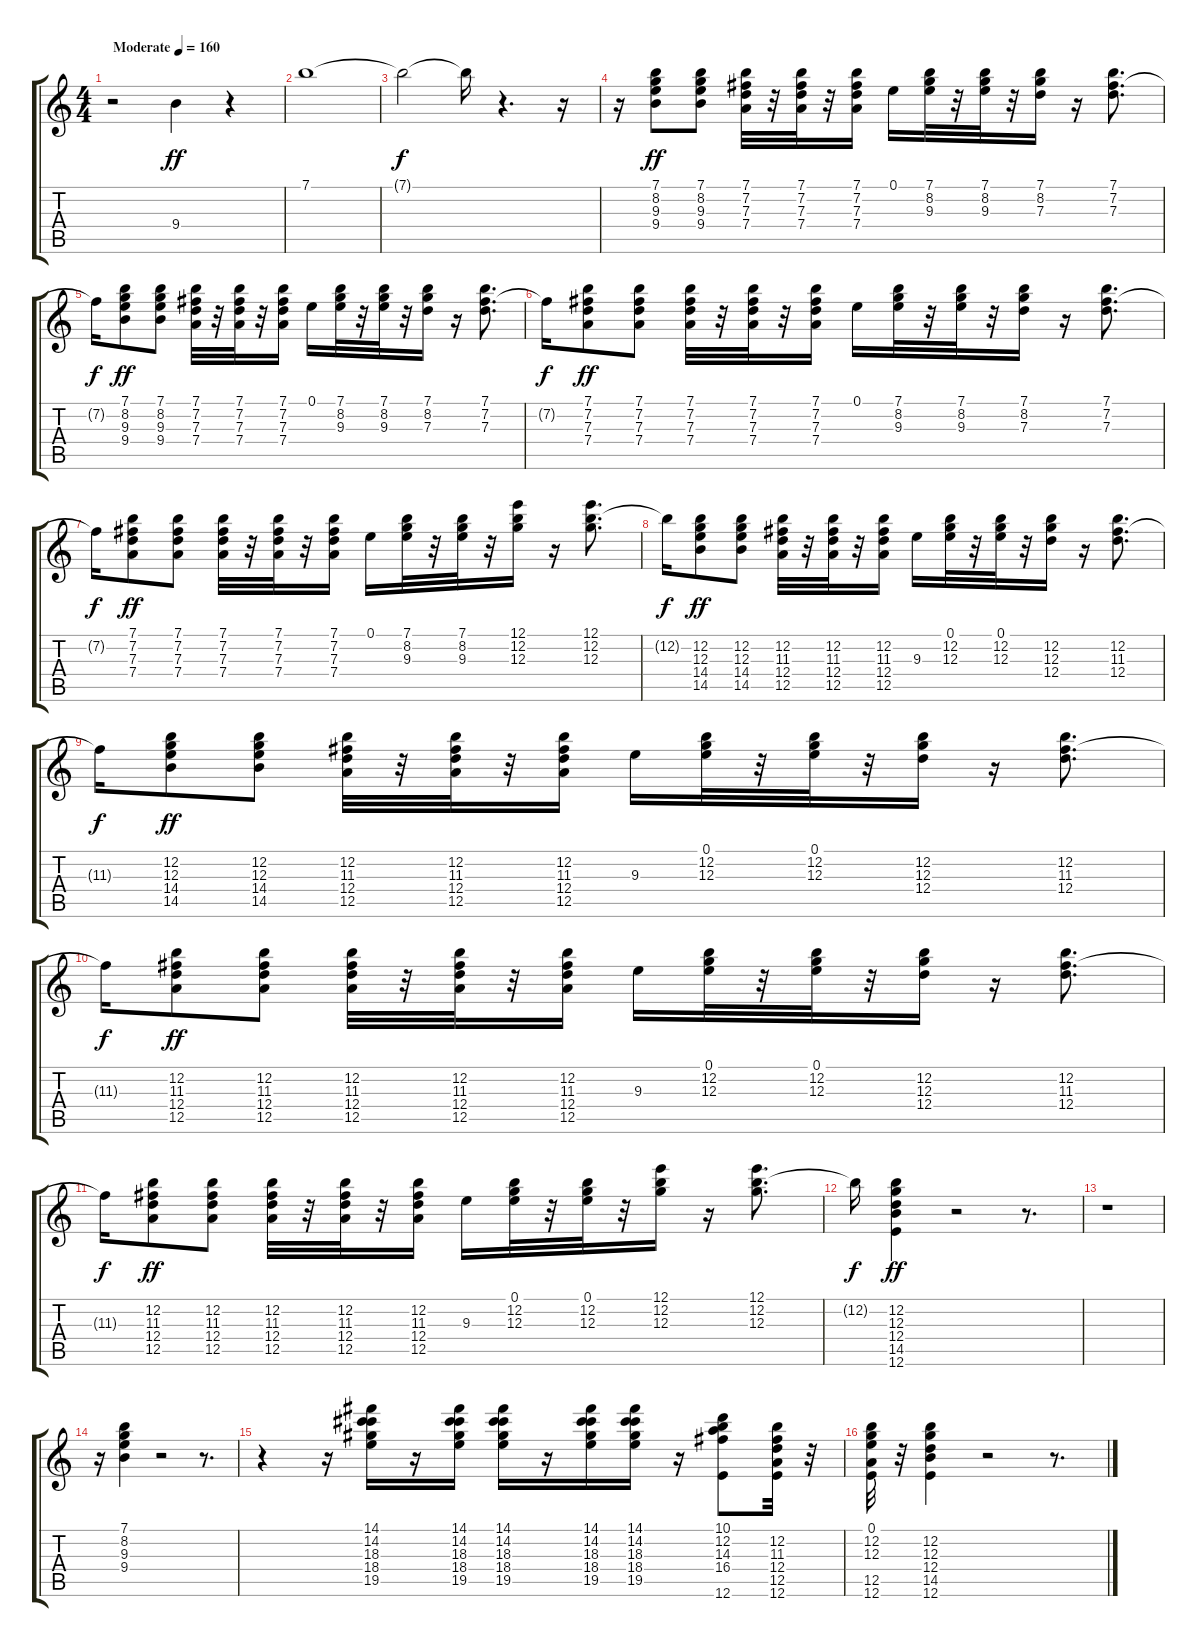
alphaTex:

\track "" {instrument overdrivenguitar}
\staff {score tabs}
\tuning (E4 B3 G3 D3 A2 E2) {hide}
\ts (4 4)
\tempo (160 "Moderate")
\clef g2
\ks c
r.2{dy ff instrument overdrivenguitar} 9.4.4 r.4 |
7.1.1 |
7.1{t}.2{dy f} 7.1{t}.16 r.4{d} r.16 |
r.16 (7.1 8.2 9.3 9.4).8{dy ff} (7.1 8.2 9.3 9.4).8 (7.1 7.2 7.3 7.4).32 r.32 (7.1 7.2 7.3 7.4).32 r.32 (7.1 7.2 7.3 7.4).16 0.1.16 (7.1 8.2 9.3).32 r.32 (7.1 8.2 9.3).32 r.32 (7.1 8.2 7.3).16 r.16 (7.1 7.2 7.3).8{d} |
7.2{t}.16{dy f} (7.1 8.2 9.3 9.4).8{dy ff} (7.1 8.2 9.3 9.4).8 (7.1 7.2 7.3 7.4).32 r.32 (7.1 7.2 7.3 7.4).32 r.32 (7.1 7.2 7.3 7.4).16 0.1.16 (7.1 8.2 9.3).32 r.32 (7.1 8.2 9.3).32 r.32 (7.1 8.2 7.3).16 r.16 (7.1 7.2 7.3).8{d} |
7.2{t}.16{dy f} (7.1 7.2 7.3 7.4).8{dy ff} (7.1 7.2 7.3 7.4).8 (7.1 7.2 7.3 7.4).32 r.32 (7.1 7.2 7.3 7.4).32 r.32 (7.1 7.2 7.3 7.4).16 0.1.16 (7.1 8.2 9.3).32 r.32 (7.1 8.2 9.3).32 r.32 (7.1 8.2 7.3).16 r.16 (7.1 7.2 7.3).8{d} |
7.2{t}.16{dy f} (7.1 7.2 7.3 7.4).8{dy ff} (7.1 7.2 7.3 7.4).8 (7.1 7.2 7.3 7.4).32 r.32 (7.1 7.2 7.3 7.4).32 r.32 (7.1 7.2 7.3 7.4).16 0.1.16 (7.1 8.2 9.3).32 r.32 (7.1 8.2 9.3).32 r.32 (12.1 12.2 12.3).16 r.16 (12.1 12.2 12.3).8{d} |
12.2{t}.16{dy f} (12.2 12.3 14.4 14.5).8{dy ff} (12.2 12.3 14.4 14.5).8 (12.2 11.3 12.4 12.5).32 r.32 (12.2 11.3 12.4 12.5).32 r.32 (12.2 11.3 12.4 12.5).16 9.3.16 (0.1 12.2 12.3).32 r.32 (0.1 12.2 12.3).32 r.32 (12.2 12.3 12.4).16 r.16 (12.2 11.3 12.4).8{d} |
11.3{t}.16{dy f} (12.2 12.3 14.4 14.5).8{dy ff} (12.2 12.3 14.4 14.5).8 (12.2 11.3 12.4 12.5).32 r.32 (12.2 11.3 12.4 12.5).32 r.32 (12.2 11.3 12.4 12.5).16 9.3.16 (0.1 12.2 12.3).32 r.32 (0.1 12.2 12.3).32 r.32 (12.2 12.3 12.4).16 r.16 (12.2 11.3 12.4).8{d} |
11.3{t}.16{dy f} (12.2 11.3 12.4 12.5).8{dy ff} (12.2 11.3 12.4 12.5).8 (12.2 11.3 12.4 12.5).32 r.32 (12.2 11.3 12.4 12.5).32 r.32 (12.2 11.3 12.4 12.5).16 9.3.16 (0.1 12.2 12.3).32 r.32 (0.1 12.2 12.3).32 r.32 (12.2 12.3 12.4).16 r.16 (12.2 11.3 12.4).8{d} |
11.3{t}.16{dy f} (12.2 11.3 12.4 12.5).8{dy ff} (12.2 11.3 12.4 12.5).8 (12.2 11.3 12.4 12.5).32 r.32 (12.2 11.3 12.4 12.5).32 r.32 (12.2 11.3 12.4 12.5).16 9.3.16 (0.1 12.2 12.3).32 r.32 (0.1 12.2 12.3).32 r.32 (12.1 12.2 12.3).16 r.16 (12.1 12.2 12.3).8{d} |
12.2{t}.16{dy f} (12.2 12.3 12.4 14.5 12.6).4{dy ff} r.2 r.8{d} |
r.1 |
r.16 (7.1 8.2 9.3 9.4).4 r.2 r.8{d} |
r.4 r.16 (14.1 14.2 18.3 18.4 19.5).16 r.16 (14.1 14.2 18.3 18.4 19.5).16 (14.1 14.2 18.3 18.4 19.5).16 r.16 (14.1 14.2 18.3 18.4 19.5).16 (14.1 14.2 18.3 18.4 19.5).16 r.16 (10.1 12.2 14.3 16.4 12.6).8 (12.2 11.3 12.4 12.5 12.6).32 r.32 |
(0.1 12.2 12.3 12.5 12.6).32 r.32 (12.2 12.3 12.4 14.5 12.6).4 r.2 r.8{d}
